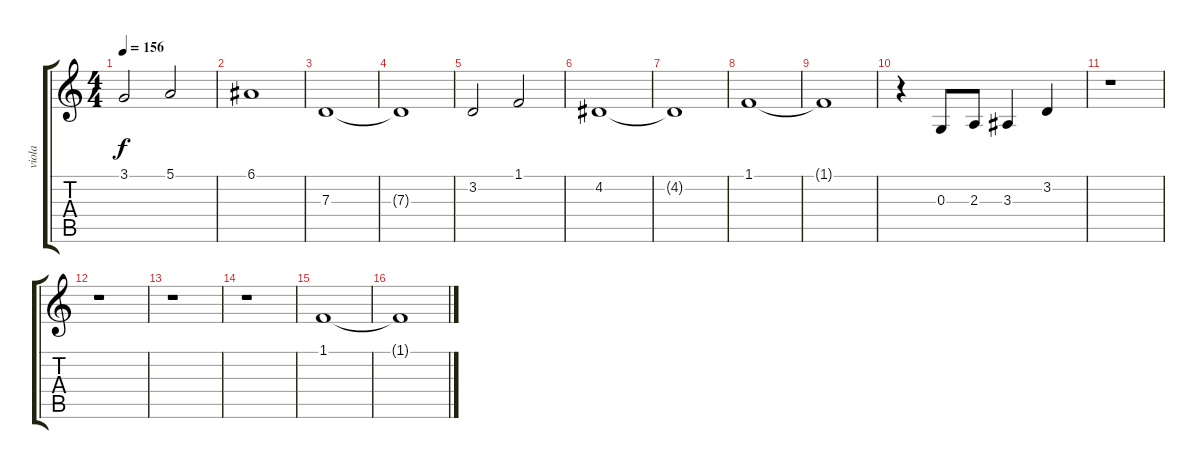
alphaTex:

\track ("viola" "viola") {instrument viola}
\staff {score tabs}
\tuning (E4 B3 G3 D3 A2 E2) {hide}
\ts (4 4)
\tempo 156
\clef g2
\ks c
3.1.2{dy f} 5.1.2 |
6.1.1 |
7.3.1 |
7.3{t}.1 |
3.2.2 1.1.2 |
4.2.1 |
4.2{t}.1 |
1.1.1 |
1.1{t}.1 |
r.4 0.3.8 2.3.8 3.3.4 3.2.4 |
r.1 |
r.1 |
r.1 |
r.1 |
1.1.1 |
1.1{t}.1
